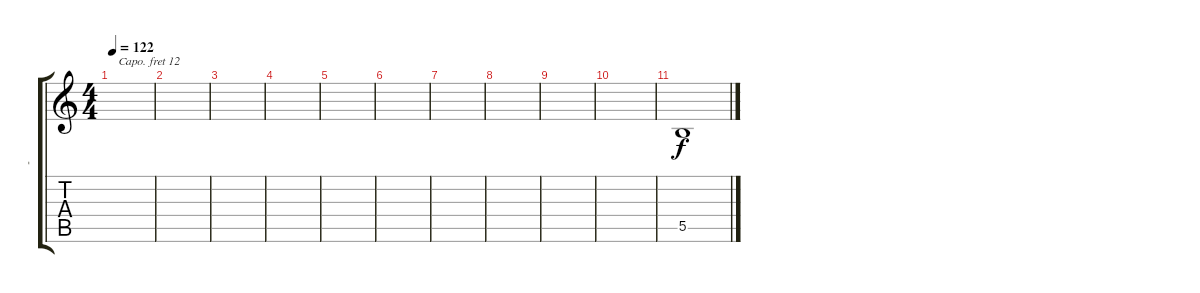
\track ("-" "-") {instrument tubularbells}
\staff {score tabs}
\capo 12
\tuning (Db4 Ab3 E3 B2 Gb2 B1) {hide}
\ts (4 4)
\tempo 122
\clef g2
\ks c
|
|
|
|
|
|
|
|
|
|
5.5.1
